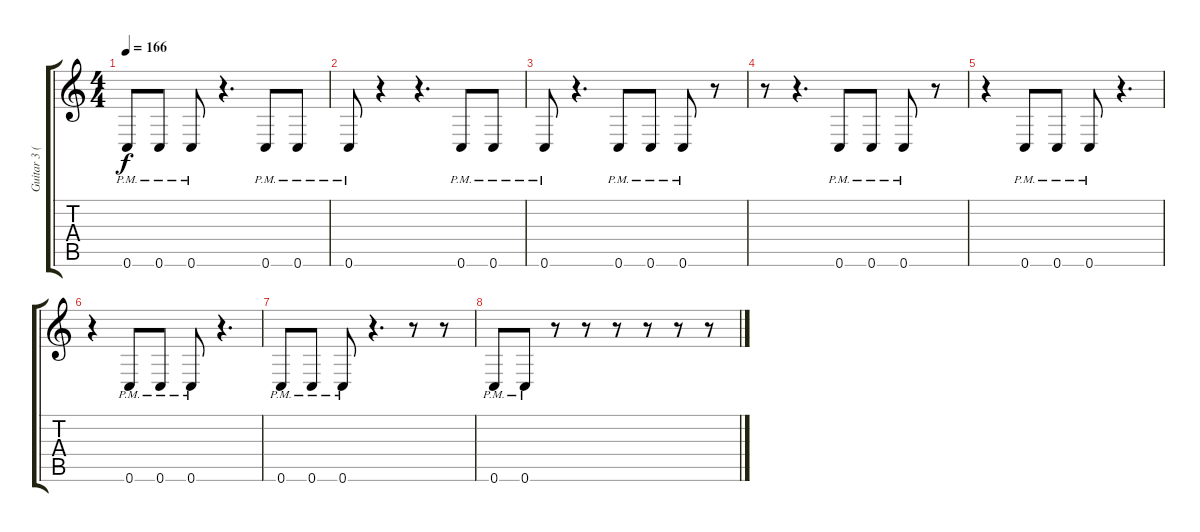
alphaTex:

\track ("Guitar 3 (Overdub)/Keys" "Guitar 3 (") {instrument distortionguitar}
\staff {score tabs}
\tuning (D4 A3 F3 C3 G2 C2) {hide}
\ts (4 4)
\tempo 166
\clef g2
\ks c
0.6{pm}.8{dy f} 0.6{pm}.8 0.6{pm}.8 r.4{d} 0.6{pm}.8 0.6{pm}.8 |
0.6{pm}.8 r.4 r.4{d} 0.6{pm}.8 0.6{pm}.8 |
0.6{pm}.8 r.4{d} 0.6{pm}.8 0.6{pm}.8 0.6{pm}.8 r.8 |
r.8 r.4{d} 0.6{pm}.8 0.6{pm}.8 0.6{pm}.8 r.8 |
r.4 0.6{pm}.8 0.6{pm}.8 0.6{pm}.8 r.4{d} |
r.4 0.6{pm}.8 0.6{pm}.8 0.6{pm}.8 r.4{d} |
0.6{pm}.8 0.6{pm}.8 0.6{pm}.8 r.4{d} r.8 r.8 |
0.6{pm}.8 0.6{pm}.8 r.8 r.8 r.8 r.8 r.8 r.8
